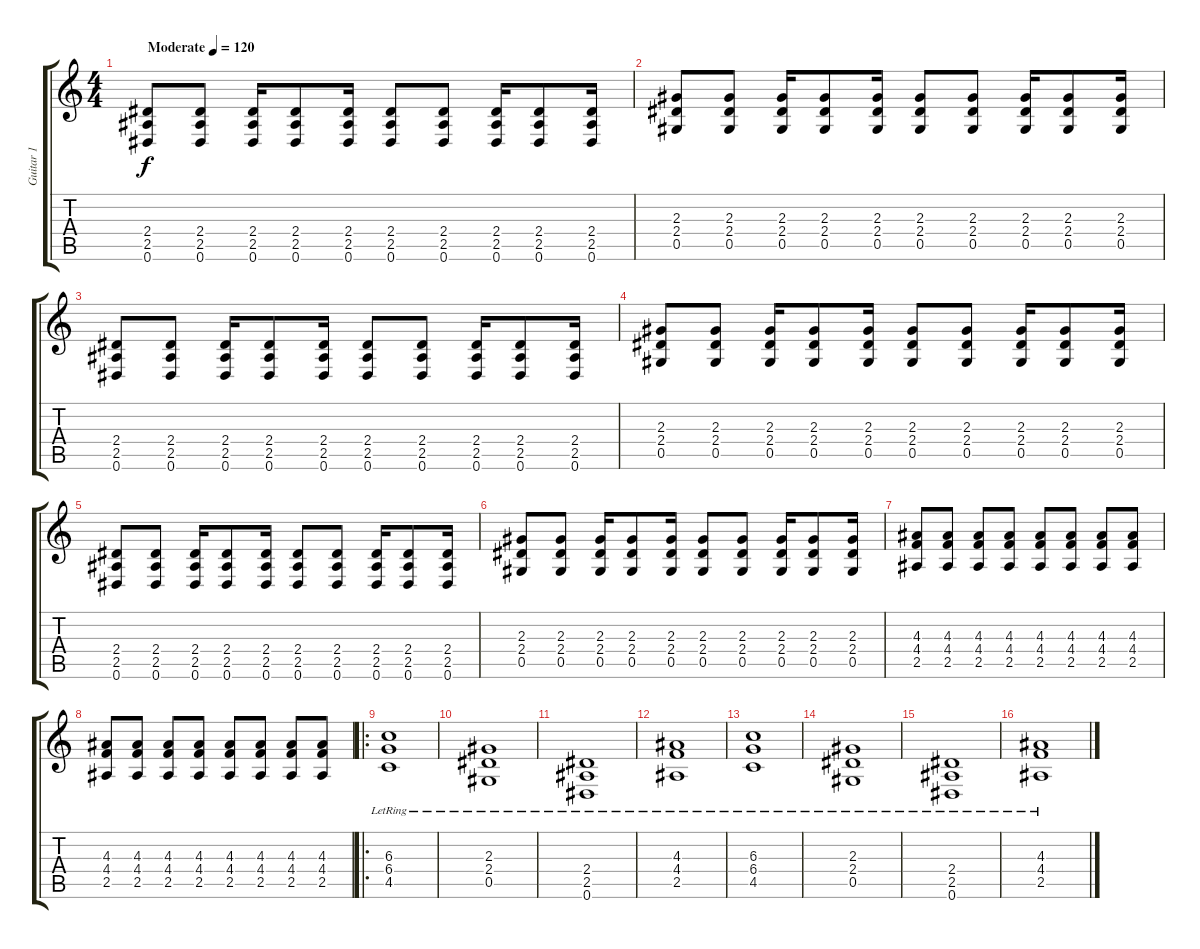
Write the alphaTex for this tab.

\track ("Guitar 1" "Guitar 1") {instrument acousticguitarsteel}
\staff {score tabs}
\tuning (Eb4 Bb3 Gb3 Db3 Ab2 Eb2) {hide}
\ts (4 4)
\tempo (120 "Moderate")
\clef g2
\ks c
(2.4 2.5 0.6).8{dy f instrument acousticguitarsteel} (2.4 2.5 0.6).8 (2.4 2.5 0.6).16 (2.4 2.5 0.6).8 (2.4 2.5 0.6).16 (2.4 2.5 0.6).8 (2.4 2.5 0.6).8 (2.4 2.5 0.6).16 (2.4 2.5 0.6).8 (2.4 2.5 0.6).16 |
(2.3 2.4 0.5).8 (2.3 2.4 0.5).8 (2.3 2.4 0.5).16 (2.3 2.4 0.5).8 (2.3 2.4 0.5).16 (2.3 2.4 0.5).8 (2.3 2.4 0.5).8 (2.3 2.4 0.5).16 (2.3 2.4 0.5).8 (2.3 2.4 0.5).16 |
(2.4 2.5 0.6).8 (2.4 2.5 0.6).8 (2.4 2.5 0.6).16 (2.4 2.5 0.6).8 (2.4 2.5 0.6).16 (2.4 2.5 0.6).8 (2.4 2.5 0.6).8 (2.4 2.5 0.6).16 (2.4 2.5 0.6).8 (2.4 2.5 0.6).16 |
(2.3 2.4 0.5).8 (2.3 2.4 0.5).8 (2.3 2.4 0.5).16 (2.3 2.4 0.5).8 (2.3 2.4 0.5).16 (2.3 2.4 0.5).8 (2.3 2.4 0.5).8 (2.3 2.4 0.5).16 (2.3 2.4 0.5).8 (2.3 2.4 0.5).16 |
(2.4 2.5 0.6).8 (2.4 2.5 0.6).8 (2.4 2.5 0.6).16 (2.4 2.5 0.6).8 (2.4 2.5 0.6).16 (2.4 2.5 0.6).8 (2.4 2.5 0.6).8 (2.4 2.5 0.6).16 (2.4 2.5 0.6).8 (2.4 2.5 0.6).16 |
(2.3 2.4 0.5).8 (2.3 2.4 0.5).8 (2.3 2.4 0.5).16 (2.3 2.4 0.5).8 (2.3 2.4 0.5).16 (2.3 2.4 0.5).8 (2.3 2.4 0.5).8 (2.3 2.4 0.5).16 (2.3 2.4 0.5).8 (2.3 2.4 0.5).16 |
(4.3 4.4 2.5).8 (4.3 4.4 2.5).8 (4.3 4.4 2.5).8 (4.3 4.4 2.5).8 (4.3 4.4 2.5).8 (4.3 4.4 2.5).8 (4.3 4.4 2.5).8 (4.3 4.4 2.5).8 |
(4.3 4.4 2.5).8 (4.3 4.4 2.5).8 (4.3 4.4 2.5).8 (4.3 4.4 2.5).8 (4.3 4.4 2.5).8 (4.3 4.4 2.5).8 (4.3 4.4 2.5).8 (4.3 4.4 2.5).8 |
\ro
(6.3{lr} 6.4{lr} 4.5{lr}).1 |
(2.3{lr} 2.4{lr} 0.5{lr}).1 |
(2.4{lr} 2.5{lr} 0.6{lr}).1 |
(4.3{lr} 4.4{lr} 2.5{lr}).1 |
(6.3{lr} 6.4{lr} 4.5{lr}).1 |
(2.3{lr} 2.4{lr} 0.5{lr}).1 |
(2.4{lr} 2.5{lr} 0.6{lr}).1 |
(4.3{lr} 4.4{lr} 2.5{lr}).1
